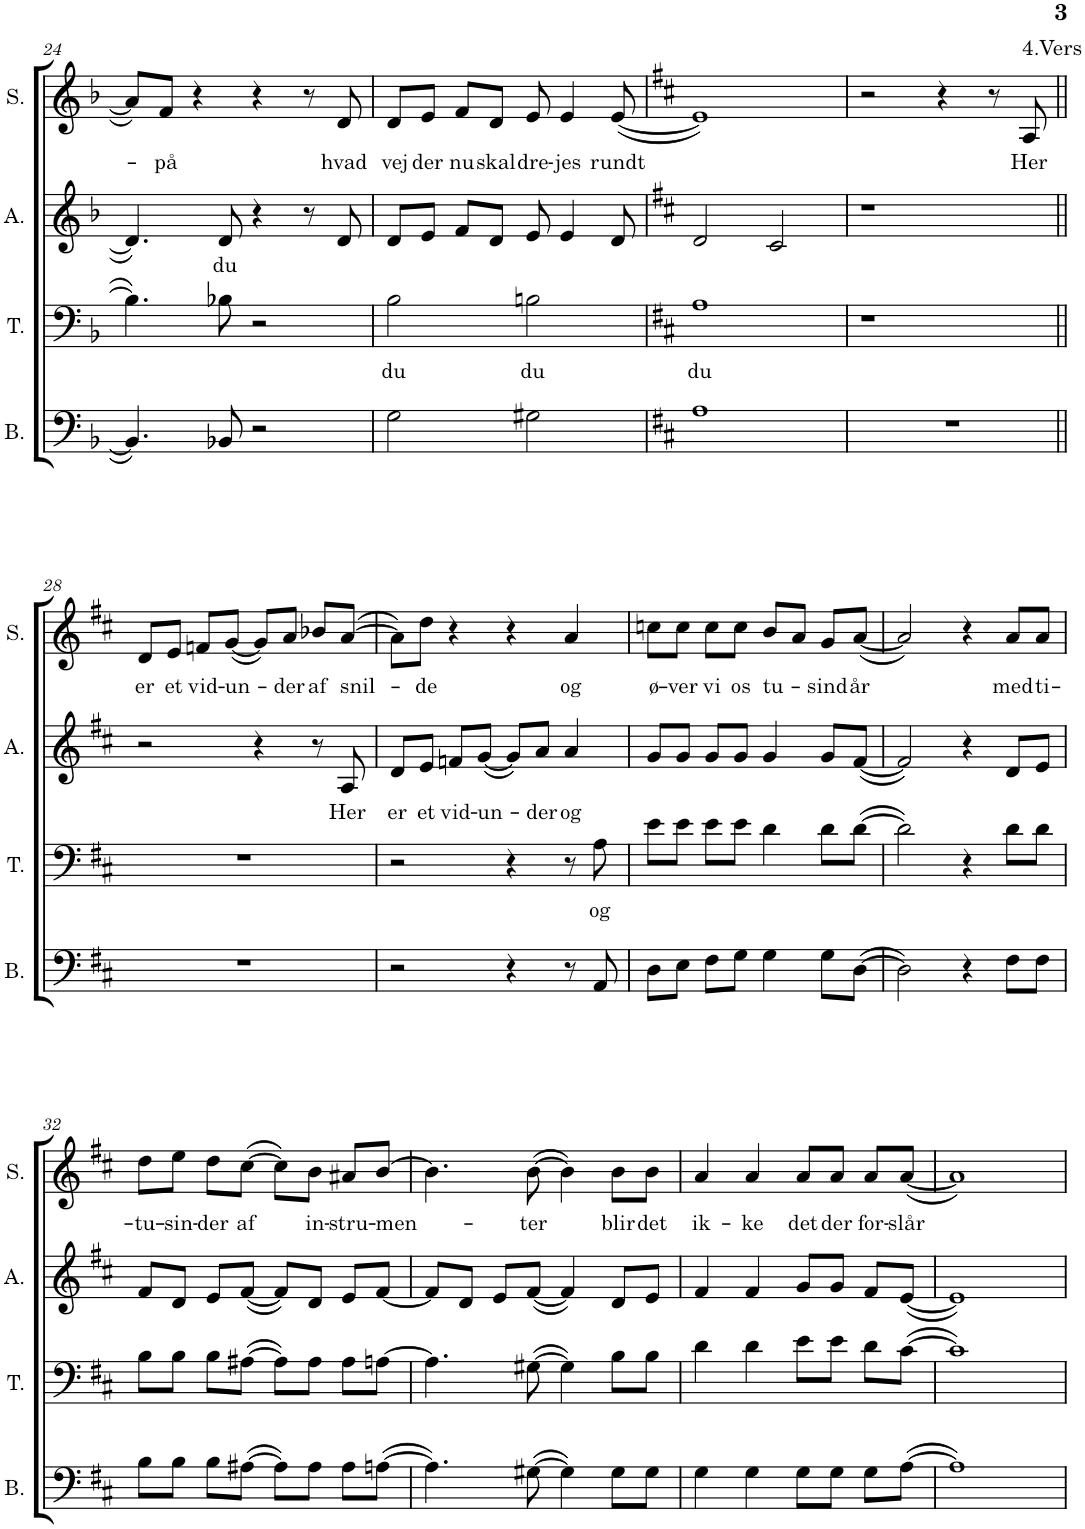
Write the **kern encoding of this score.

**kern	**kern	**text	**kern	**text	**kern	**text
*part4	*part3	*part3	*part2	*part2	*part1	*part1
*staff4	*staff3	*staff3	*staff2	*staff2	*staff1	*staff1
*I"Bass	*I"Tenor	*	*I"Alto	*	*I"Soprano	*
*I'B.	*I'T.	*	*I'A.	*	*I'S.	*
!!LO:PB:g=z
*clefF4	*clefF4	*	*clefG2	*	*clefG2	*
*k[b-]	*k[b-]	*	*k[b-]	*	*k[b-]	*
*M4/4	*M4/4	*	*M4/4	*	*M4/4	*
=24	=24	=24	=24	=24	=24	=24
4.BB/]	4.B\]	.	4.d/]	.	8a/L]	.
!	!	!	!	!	!	!LO:LY:b
.	.	.	.	.	8f/J	-på
.	.	.	.	.	4r	.
!	!	!	!	!LO:LY:b	!	!
8BB-X/	8B-X\	.	8d/	du	.	.
2r	2r	.	4r	.	4r	.
.	.	.	8r	.	8r	.
!	!	!	!	!	!	!LO:LY:b
.	.	.	8d/	.	8d/	hvad
=25	=25	=25	=25	=25	=25	=25
!	!	!LO:LY:b	!	!	!	!LO:LY:b
2G\	2B-\	du	8d/L	.	8d/L	vej
!	!	!	!	!	!	!LO:LY:b
.	.	.	8e/J	.	8e/J	der
!	!	!	!	!	!	!LO:LY:b
.	.	.	8f/L	.	8f/L	nu
!	!	!	!	!	!	!LO:LY:b
.	.	.	8d/J	.	8d/J	skal
!	!	!LO:LY:b	!	!	!	!LO:LY:b
2G#X\	2Bn\	du	8e/	.	8e/	dre-
!	!	!	!	!	!	!LO:LY:b
.	.	.	4e/	.	4e/	-jes
!	!	!	!	!	!	!LO:LY:b
.	.	.	8d/	.	([8e/	rundt
=26	=26	=26	=26	=26	=26	=26
*k[f#c#]	*k[f#c#]	*	*k[f#c#]	*	*k[f#c#]	*
!	!	!LO:LY:b	!	!	!	!
1A	1A	du	2d/	.	1e])	.
.	.	.	2c#/	.	.	.
=27	=27	=27	=27	=27	=27	=27
1r	1r	.	1r	.	2r	.
.	.	.	.	.	4r	.
.	.	.	.	.	8r	.
!	!	!	!	!	!LO:TX:a:t=4.Vers	!
!	!	!	!	!	!	!LO:LY:b
.	.	.	.	.	8A/	Her
!!LO:LB:g=z
=28||	=28||	=28||	=28||	=28||	=28||	=28||
!	!	!	!	!	!	!LO:LY:b
1r	1r	.	2r	.	8d/L	er
!	!	!	!	!	!	!LO:LY:b
.	.	.	.	.	8e/J	et
!	!	!	!	!	!	!LO:LY:b
.	.	.	.	.	8fn/L	vid-
!	!	!	!	!	!	!LO:LY:b
.	.	.	.	.	([8g/J	-un-
.	.	.	4r	.	8g/L])	.
!	!	!	!	!	!	!LO:LY:b
.	.	.	.	.	8a/J	-der
!	!	!	!	!	!	!LO:LY:b
.	.	.	8r	.	8b-X/L	af
!	!	!	!	!LO:LY:b	!	!LO:LY:b
.	.	.	8A/	Her	([8a/J	snil-
=29	=29	=29	=29	=29	=29	=29
!	!	!	!	!LO:LY:b	!	!
2r	2r	.	8d/L	er	8a\L])	.
!	!	!	!	!LO:LY:b	!	!LO:LY:b
.	.	.	8e/J	et	8dd\J	-de
!	!	!	!	!LO:LY:b	!	!
.	.	.	8fn/L	vid-	4r	.
!	!	!	!	!LO:LY:b	!	!
.	.	.	([8g/J	-un-	.	.
4r	4r	.	8g/L])	.	4r	.
!	!	!	!	!LO:LY:b	!	!
.	.	.	8a/J	-der	.	.
!	!	!	!	!LO:LY:b	!	!LO:LY:b
8r	8r	.	4a/	og	4a/	og
!	!	!LO:LY:b	!	!	!	!
8AA/	8A\	og	.	.	.	.
=30	=30	=30	=30	=30	=30	=30
!	!	!	!	!	!	!LO:LY:b
8D\L	8e\L	.	8g/L	.	8ccn\L	ø-
!	!	!	!	!	!	!LO:LY:b
8E\J	8e\J	.	8g/J	.	8cc\J	-ver
!	!	!	!	!	!	!LO:LY:b
8F#\L	8e\L	.	8g/L	.	8cc\L	vi
!	!	!	!	!	!	!LO:LY:b
8G\J	8e\J	.	8g/J	.	8cc\J	os
!	!	!	!	!	!	!LO:LY:b
4G\	4d\	.	4g/	.	8b/L	tu-
.	.	.	.	.	8a/J	.
!	!	!	!	!	!	!LO:LY:b
8G\L	8d\L	.	8g/L	.	8g/L	-sind
!	!	!	!	!	!	!LO:LY:b
([8D\J	([8d\J	.	([8f#/J	.	([8a/J	år
=31	=31	=31	=31	=31	=31	=31
2D\])	2d\])	.	2f#/])	.	2a/])	.
4r	4r	.	4r	.	4r	.
!	!	!	!	!	!	!LO:LY:b
8F#\L	8d\L	.	8d/L	.	8a/L	med
!	!	!	!	!	!	!LO:LY:b
8F#\J	8d\J	.	8e/J	.	8a/J	ti-
!!LO:LB:g=z
=32	=32	=32	=32	=32	=32	=32
!	!	!	!	!	!	!LO:LY:b
8B\L	8B\L	.	8f#/L	.	8dd\L	-tu-
!	!	!	!	!	!	!LO:LY:b
8B\J	8B\J	.	8d/J	.	8ee\J	-sin-
!	!	!	!	!	!	!LO:LY:b
8B\L	8B\L	.	8e/L	.	8dd\L	-der
!	!	!	!	!	!	!LO:LY:b
([8A#X\J	([8A#X\J	.	([8f#/J	.	([8cc#\J	af
8A#\L])	8A#\L])	.	8f#/L])	.	8cc#\L])	.
!	!	!	!	!	!	!LO:LY:b
8A#\J	8A#\J	.	8d/J	.	8b\J	in-
!	!	!	!	!	!	!LO:LY:b
8A#\L	8A#\L	.	8e/L	.	8a#X/L	-stru-
!	!	!	!	!	!	!LO:LY:b
([8An\J	[8An\J	.	[8f#/J	.	[8b/J	-men-
=33	=33	=33	=33	=33	=33	=33
4.A\])	4.A\]	.	8f#/L]	.	4.b\]	.
.	.	.	8d/J	.	.	.
.	.	.	8e/L	.	.	.
!	!	!	!	!	!	!LO:LY:b
([8G#X\	([8G#X\	.	([8f#/J	.	([8b\	-ter
4G#\])	4G#\])	.	4f#/])	.	4b\])	.
!	!	!	!	!	!	!LO:LY:b
8G#\L	8B\L	.	8d/L	.	8b\L	blir
!	!	!	!	!	!	!LO:LY:b
8G#\J	8B\J	.	8e/J	.	8b\J	det
=34	=34	=34	=34	=34	=34	=34
!	!	!	!	!	!	!LO:LY:b
4G\	4d\	.	4f#/	.	4a/	ik-
!	!	!	!	!	!	!LO:LY:b
4G\	4d\	.	4f#/	.	4a/	-ke
!	!	!	!	!	!	!LO:LY:b
8G\L	8e\L	.	8g/L	.	8a/L	det
!	!	!	!	!	!	!LO:LY:b
8G\J	8e\J	.	8g/J	.	8a/J	der
!	!	!	!	!	!	!LO:LY:b
8G\L	8d\L	.	8f#/L	.	8a/L	for-
!	!	!	!	!	!	!LO:LY:b
([8A\J	([8c#\J	.	([8e/J	.	([8a/J	-slår
=35	=35	=35	=35	=35	=35	=35
1A])	1c#])	.	1e])	.	1a])	.
=	=	=	=	=	=	=
*-	*-	*-	*-	*-	*-	*-
